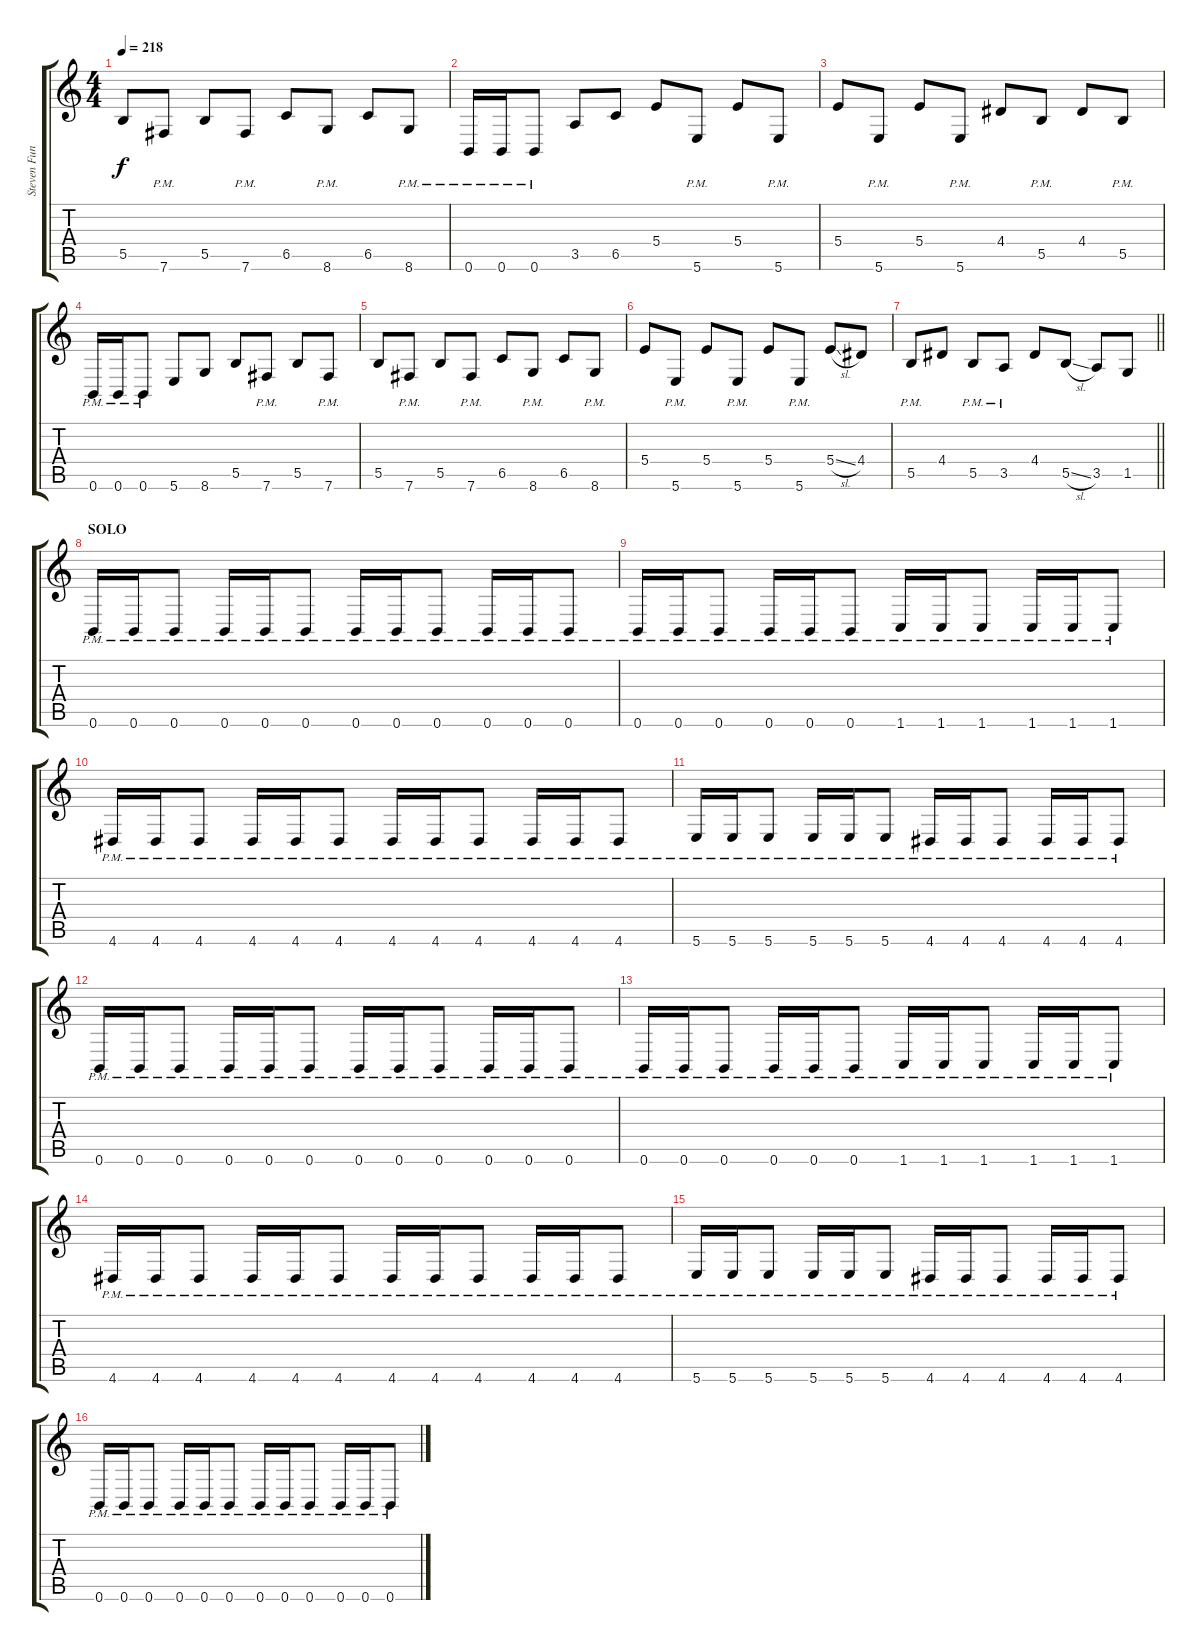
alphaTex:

\track ("Steven Funderburk (Rhythm)" "Steven Fun") {instrument overdrivenguitar}
\staff {score tabs}
\tuning (Db4 Ab3 E3 B2 Gb2 B1) {hide}
\ts (4 4)
\tempo 218
\clef g2
\ks c
5.5.8{dy f} 7.6{pm}.8 5.5.8 7.6{pm}.8 6.5.8 8.6{pm}.8 6.5.8 8.6{pm}.8 |
0.6{pm}.16 0.6{pm}.16 0.6{pm}.8 3.5.8 6.5.8 5.4.8 5.6{pm}.8 5.4.8 5.6{pm}.8 |
5.4.8 5.6{pm}.8 5.4.8 5.6{pm}.8 4.4.8 5.5{pm}.8 4.4.8 5.5{pm}.8 |
0.6{pm}.16 0.6{pm}.16 0.6{pm}.8 5.6.8 8.6.8 5.5.8 7.6{pm}.8 5.5.8 7.6{pm}.8 |
5.5.8 7.6{pm}.8 5.5.8 7.6{pm}.8 6.5.8 8.6{pm}.8 6.5.8 8.6{pm}.8 |
5.4.8 5.6{pm}.8 5.4.8 5.6{pm}.8 5.4.8 5.6{pm}.8 5.4{sl}.8 4.4.8 |
\barLineRight lightlight
5.5{pm}.8 4.4.8 5.5{pm}.8 3.5{pm}.8 4.4.8 5.5{sl}.8 3.5.8 1.5.8 |
\section ("" "SOLO")
0.6{pm}.16 0.6{pm}.16 0.6{pm}.8 0.6{pm}.16 0.6{pm}.16 0.6{pm}.8 0.6{pm}.16 0.6{pm}.16 0.6{pm}.8 0.6{pm}.16 0.6{pm}.16 0.6{pm}.8 |
0.6{pm}.16 0.6{pm}.16 0.6{pm}.8 0.6{pm}.16 0.6{pm}.16 0.6{pm}.8 1.6{pm}.16 1.6{pm}.16 1.6{pm}.8 1.6{pm}.16 1.6{pm}.16 1.6{pm}.8 |
4.6{pm}.16 4.6{pm}.16 4.6{pm}.8 4.6{pm}.16 4.6{pm}.16 4.6{pm}.8 4.6{pm}.16 4.6{pm}.16 4.6{pm}.8 4.6{pm}.16 4.6{pm}.16 4.6{pm}.8 |
5.6{pm}.16 5.6{pm}.16 5.6{pm}.8 5.6{pm}.16 5.6{pm}.16 5.6{pm}.8 4.6{pm}.16 4.6{pm}.16 4.6{pm}.8 4.6{pm}.16 4.6{pm}.16 4.6{pm}.8 |
0.6{pm}.16 0.6{pm}.16 0.6{pm}.8 0.6{pm}.16 0.6{pm}.16 0.6{pm}.8 0.6{pm}.16 0.6{pm}.16 0.6{pm}.8 0.6{pm}.16 0.6{pm}.16 0.6{pm}.8 |
0.6{pm}.16 0.6{pm}.16 0.6{pm}.8 0.6{pm}.16 0.6{pm}.16 0.6{pm}.8 1.6{pm}.16 1.6{pm}.16 1.6{pm}.8 1.6{pm}.16 1.6{pm}.16 1.6{pm}.8 |
4.6{pm}.16 4.6{pm}.16 4.6{pm}.8 4.6{pm}.16 4.6{pm}.16 4.6{pm}.8 4.6{pm}.16 4.6{pm}.16 4.6{pm}.8 4.6{pm}.16 4.6{pm}.16 4.6{pm}.8 |
5.6{pm}.16 5.6{pm}.16 5.6{pm}.8 5.6{pm}.16 5.6{pm}.16 5.6{pm}.8 4.6{pm}.16 4.6{pm}.16 4.6{pm}.8 4.6{pm}.16 4.6{pm}.16 4.6{pm}.8 |
0.6{pm}.16 0.6{pm}.16 0.6{pm}.8 0.6{pm}.16 0.6{pm}.16 0.6{pm}.8 0.6{pm}.16 0.6{pm}.16 0.6{pm}.8 0.6{pm}.16 0.6{pm}.16 0.6{pm}.8
